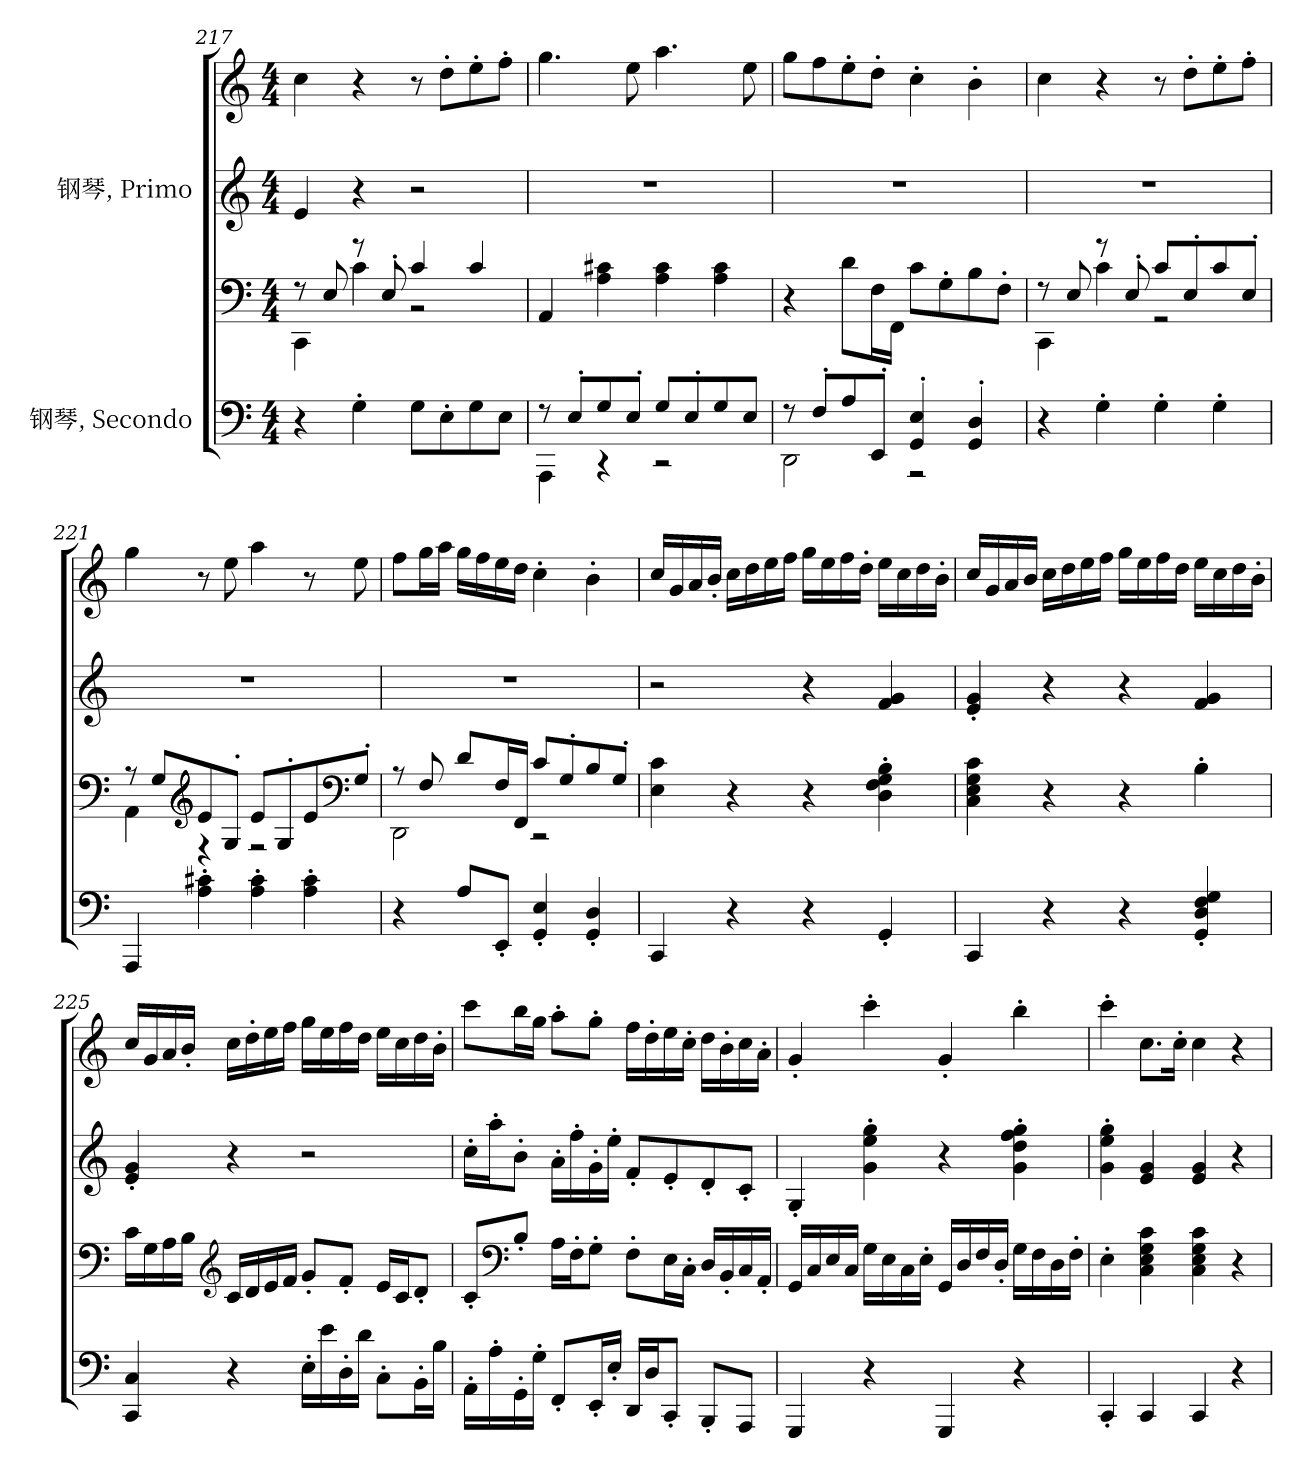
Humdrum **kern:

**kern	**kern	**kern	**kern
*part2	*part2	*part1	*part1
*staff4	*staff3	*staff2	*staff1
*I"钢琴, Secondo	*	*I"钢琴, Primo	*
*clefF4	*clefF4	*clefG2	*clefG2
*k[]	*k[]	*k[]	*k[]
*M4/4	*M4/4	*M4/4	*M4/4
=217	=217	=217	=217
*	*^	*	*
4r	8r	4CC\	4e/	4cc\
.	8E/	.	.	.
4G'\	8r	4c\	4r	4r
.	8E'/	.	.	.
8G\L	4c/	2r	2r	8r
8E'\	.	.	.	8dd'\L
8G\	4c/	.	.	8ee'\
8E\J	.	.	.	8ff'\J
*	*v	*v	*	*
!!LO:LB:g=z
=218	=218	=218	=218
*^	*	*	*
8r	4AAA\	4AA/	1r	4.gg\
8E'/L	.	.	.	.
8G/	4r	4A\ 4c#X\	.	.
8E'/J	.	.	.	8ee\
8G/L	2r	4A\ 4c#\	.	4.aa\
8E'/	.	.	.	.
8G/	.	4A\ 4c#\	.	.
8E/J	.	.	.	8ee\
=219	=219	=219	=219	=219
8r	2DD\	4r	1r	8gg\L
8F'/L	.	.	.	8ff\
8A/	.	8d\L	.	8ee'\
8EE'/J	.	16F\L	.	8dd'\J
.	.	16FF\JJ	.	.
4GG/' 4E/'	2r	8c\L	.	4cc'\
.	.	8G'\	.	.
4GG/' 4D/'	.	8B\	.	4b'\
.	.	8F'\J	.	.
*v	*v	*	*	*
=220	=220	=220	=220
*	*^	*	*
4r	8r	4CC\	1r	4cc\
.	8E/	.	.	.
4G'\	8r	4c\	.	4r
.	8E'/	.	.	.
4G'\	8c/L	2r	.	8r
.	8E'/	.	.	8dd'\L
4G'\	8c/	.	.	8ee'\
.	8E'/J	.	.	8ff'\J
=221	=221	=221	=221	=221
4AAA/	8r	4AA\	1r	4gg\
.	8G/L	.	.	.
*	*clefG2	*	*	*
4A\' 4c#X\'	8e/	4r	.	8r
.	8G'/J	.	.	8ee\
4A\' 4c#\'	8e/L	2r	.	4aa\
.	8G'/	.	.	.
4A\' 4c#\'	8e/	.	.	8r
*	*clefF4	*	*	*
.	8G'/J	.	.	8ee\
!!LO:PB:g=z
=222	=222	=222	=222	=222
4r	8r	2DD\	1r	8ff\L
.	8F/	.	.	16gg\L
.	.	.	.	16aa\JJ
8A/L	8d/L	.	.	16gg\LL
.	.	.	.	16ff\
8EE'/J	16F/L	.	.	16ee\
.	16FF/JJ	.	.	16dd\JJ
4GG/' 4E/'	8c/L	2r	.	4cc'\
.	8G'/	.	.	.
4GG/' 4D/'	8B/	.	.	4b'\
.	8G'/J	.	.	.
*	*v	*v	*	*
=223	=223	=223	=223
4CC/	4E\ 4c\	2r	16cc/LL
.	.	.	16g/
.	.	.	16a/
.	.	.	16b'/JJ
4r	4r	.	16cc\LL
.	.	.	16dd\
.	.	.	16ee\
.	.	.	16ff\JJ
4r	4r	4r	16gg\LL
.	.	.	16ee\
.	.	.	16ff\
.	.	.	16dd'\JJ
4GG'/	4D\' 4F\' 4G\' 4B\'	4f/ 4g/	16ee\LL
.	.	.	16cc\
.	.	.	16dd\
.	.	.	16b'\JJ
=224	=224	=224	=224
4CC/	4C\ 4E\ 4G\ 4c\	4e/' 4g/'	16cc/LL
.	.	.	16g/
.	.	.	16a/
.	.	.	16b/JJ
4r	4r	4r	16cc\LL
.	.	.	16dd\
.	.	.	16ee\
.	.	.	16ff\JJ
4r	4r	4r	16gg\LL
.	.	.	16ee\
.	.	.	16ff\
.	.	.	16dd\JJ
4GG/' 4D/' 4F/' 4G/'	4B'\	4f/ 4g/	16ee\LL
.	.	.	16cc\
.	.	.	16dd\
.	.	.	16b'\JJ
!!LO:LB:g=z
=225	=225	=225	=225
4CC/ 4C/	16c\LL	4e/' 4g/'	16cc/LL
.	16G\	.	16g/
.	16A\	.	16a/
.	16B\JJ	.	16b'/JJ
*	*clefG2	*	*
4r	16c/LL	4r	16cc\LL
.	16d/	.	16dd'\
.	16e/	.	16ee\
.	16f/JJ	.	16ff\JJ
16E'\LL	8g'/L	2r	16gg\LL
16e\	.	.	16ee\
16D'\	8f'/J	.	16ff\
16d\JJ	.	.	16dd\JJ
8C'\L	16e/LL	.	16ee\LL
.	16c/J	.	16cc\
16BB'\L	8d'/J	.	16dd\
16B\JJ	.	.	16b'\JJ
=226	=226	=226	=226
16AA'\LL	8c'/L	16cc'\LL	8ccc\L
16A'\	.	16aa'\J	.
*	*clefF4	*	*
16GG'\	8B'/J	8b'\J	16bb\L
16G'\JJ	.	.	16gg\JJ
8FF'/L	16A\LL	16a'\LL	8aa'\L
.	16F'\J	16ff'\	.
16EE'/L	8G'\J	16g'\	8gg'\J
16E'/JJ	.	16ee'\JJ	.
16DD/LL	8F'\L	8f'/L	16ff\LL
16D/J	.	.	16dd'\
8CC'/J	16E\L	8e'/	16ee\
.	16C'\JJ	.	16cc'\JJ
8BBB'/L	16D/LL	8d'/	16dd\LL
.	16BB'/	.	16b'\
8AAA/J	16C/	8c'/J	16cc\
.	16AA'/JJ	.	16a'\JJ
!!LO:LB:g=z
=227	=227	=227	=227
4GGG/	16GG/LL	4G'/	4g'/
.	16C/	.	.
.	16E/	.	.
.	16C/JJ	.	.
4r	16G\LL	4g\' 4ee\' 4gg\'	4ccc'\
.	16E\	.	.
.	16C\	.	.
.	16E'\JJ	.	.
4GGG/	16GG/LL	4r	4g'/
.	16D/	.	.
.	16F/	.	.
.	16D'/JJ	.	.
4r	16G\LL	4g\' 4dd\' 4ff\' 4gg\'	4bb'\
.	16F\	.	.
.	16D\	.	.
.	16F'\JJ	.	.
=228	=228	=228	=228
4CC'/	4E'\	4g\' 4ee\' 4gg\'	4ccc'\
4CC/	4C\ 4E\ 4G\ 4c\	4e/ 4g/	8.cc\L
.	.	.	16cc'\Jk
4CC/	4C\ 4E\ 4G\ 4c\	4e/ 4g/	4cc\
4r	4r	4r	4r
=	=	=	=
*-	*-	*-	*-
